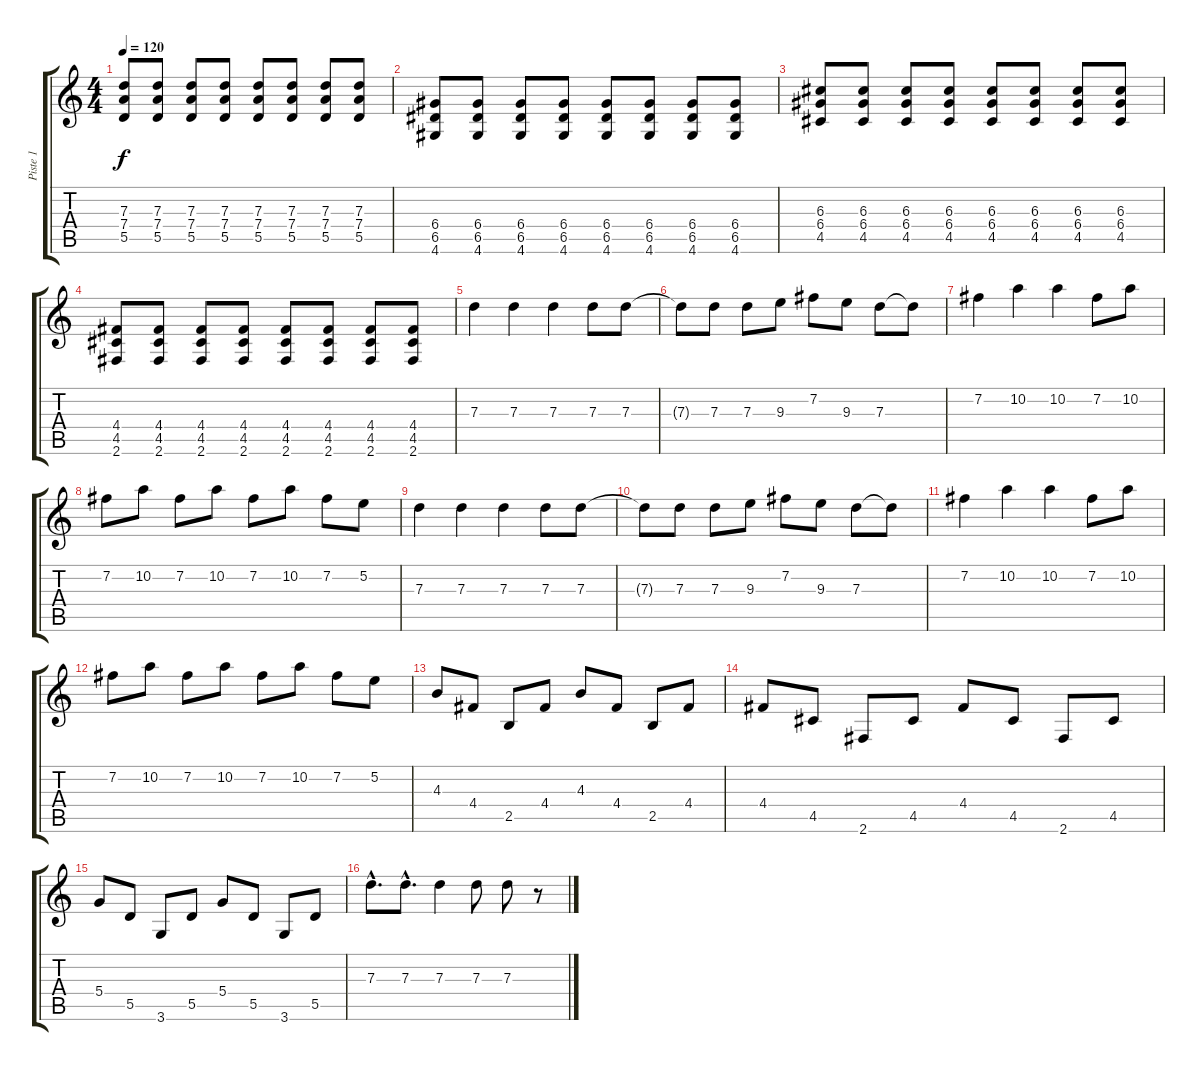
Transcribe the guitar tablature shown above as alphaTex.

\track ("Piste 1" "Piste 1") {instrument distortionguitar}
\staff {score tabs}
\tuning (E4 B3 G3 D3 A2 E2) {hide}
\ts (4 4)
\tempo 120
\clef g2
\ks c
(7.3 7.4 5.5).8{dy f} (7.3 7.4 5.5).8 (7.3 7.4 5.5).8 (7.3 7.4 5.5).8 (7.3 7.4 5.5).8 (7.3 7.4 5.5).8 (7.3 7.4 5.5).8 (7.3 7.4 5.5).8 |
(6.4 6.5 4.6).8 (6.4 6.5 4.6).8 (6.4 6.5 4.6).8 (6.4 6.5 4.6).8 (6.4 6.5 4.6).8 (6.4 6.5 4.6).8 (6.4 6.5 4.6).8 (6.4 6.5 4.6).8 |
(6.3 6.4 4.5).8 (6.3 6.4 4.5).8 (6.3 6.4 4.5).8 (6.3 6.4 4.5).8 (6.3 6.4 4.5).8 (6.3 6.4 4.5).8 (6.3 6.4 4.5).8 (6.3 6.4 4.5).8 |
(4.4 4.5 2.6).8 (4.4 4.5 2.6).8 (4.4 4.5 2.6).8 (4.4 4.5 2.6).8 (4.4 4.5 2.6).8 (4.4 4.5 2.6).8 (4.4 4.5 2.6).8 (4.4 4.5 2.6).8 |
7.3.4{volume 14} 7.3.4 7.3.4 7.3.8 7.3.8 |
7.3{t}.8 7.3.8 7.3.8 9.3.8 7.2.8 9.3.8 7.3.8 7.3{t}.8 |
7.2.4 10.2.4 10.2.4 7.2.8 10.2.8 |
7.2.8 10.2.8 7.2.8 10.2.8 7.2.8 10.2.8 7.2.8 5.2.8 |
7.3.4{volume 14} 7.3.4 7.3.4 7.3.8 7.3.8 |
7.3{t}.8 7.3.8 7.3.8 9.3.8 7.2.8 9.3.8 7.3.8 7.3{t}.8 |
7.2.4 10.2.4 10.2.4 7.2.8 10.2.8 |
7.2.8 10.2.8 7.2.8 10.2.8 7.2.8 10.2.8 7.2.8 5.2.8 |
4.3.8{volume 9} 4.4.8 2.5.8 4.4.8 4.3.8 4.4.8 2.5.8 4.4.8 |
4.4.8 4.5.8 2.6.8 4.5.8 4.4.8 4.5.8 2.6.8 4.5.8 |
5.4.8 5.5.8 3.6.8 5.5.8 5.4.8 5.5.8 3.6.8 5.5.8 |
7.3{hac}.8{d} 7.3{hac}.8{d} 7.3.4 7.3.8 7.3.8 r.8
